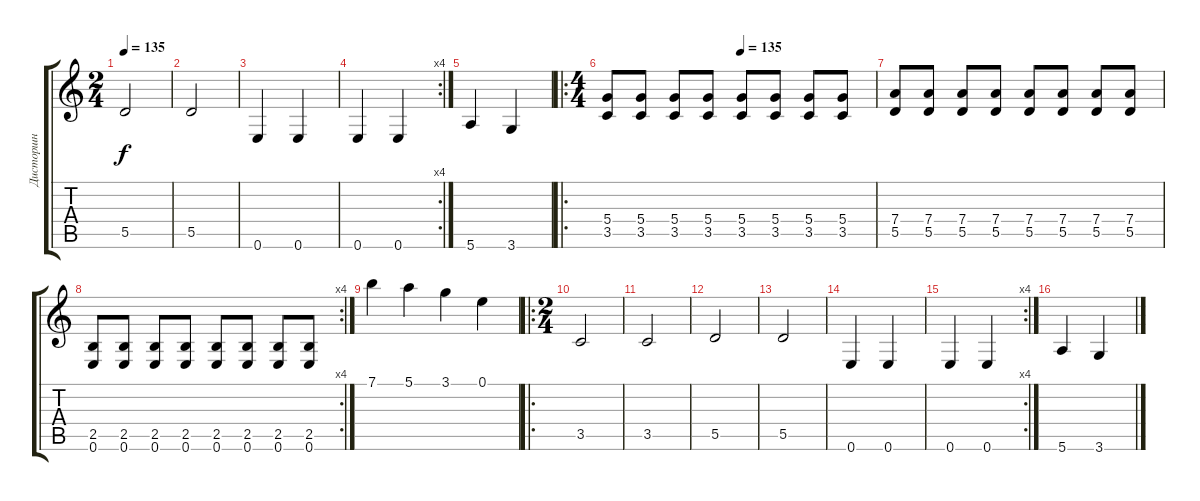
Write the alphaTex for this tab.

\track ("Дисторшн" "Дисторшн") {instrument distortionguitar}
\staff {score tabs}
\tuning (E4 B3 G3 D3 A2 E2) {hide}
\ts (2 4)
\tempo 135
\clef g2
\ks c
5.5.2{dy f} |
5.5.2 |
0.6.4 0.6.4 |
\rc 4
0.6.4 0.6.4 |
5.6.4 3.6.4 |
\ro
\ts (4 4)
\tempo (135 0.5)
(5.4 3.5).8 (5.4 3.5).8 (5.4 3.5).8 (5.4 3.5).8 (5.4 3.5).8 (5.4 3.5).8 (5.4 3.5).8 (5.4 3.5).8 |
(7.4 5.5).8 (7.4 5.5).8 (7.4 5.5).8 (7.4 5.5).8 (7.4 5.5).8 (7.4 5.5).8 (7.4 5.5).8 (7.4 5.5).8 |
\rc 4
(2.5 0.6).8 (2.5 0.6).8 (2.5 0.6).8 (2.5 0.6).8 (2.5 0.6).8 (2.5 0.6).8 (2.5 0.6).8 (2.5 0.6).8 |
7.1.4 5.1.4 3.1.4 0.1.4 |
\ro
\ts (2 4)
3.5.2 |
3.5.2 |
5.5.2 |
5.5.2 |
0.6.4 0.6.4 |
\rc 4
0.6.4 0.6.4 |
5.6.4 3.6.4
